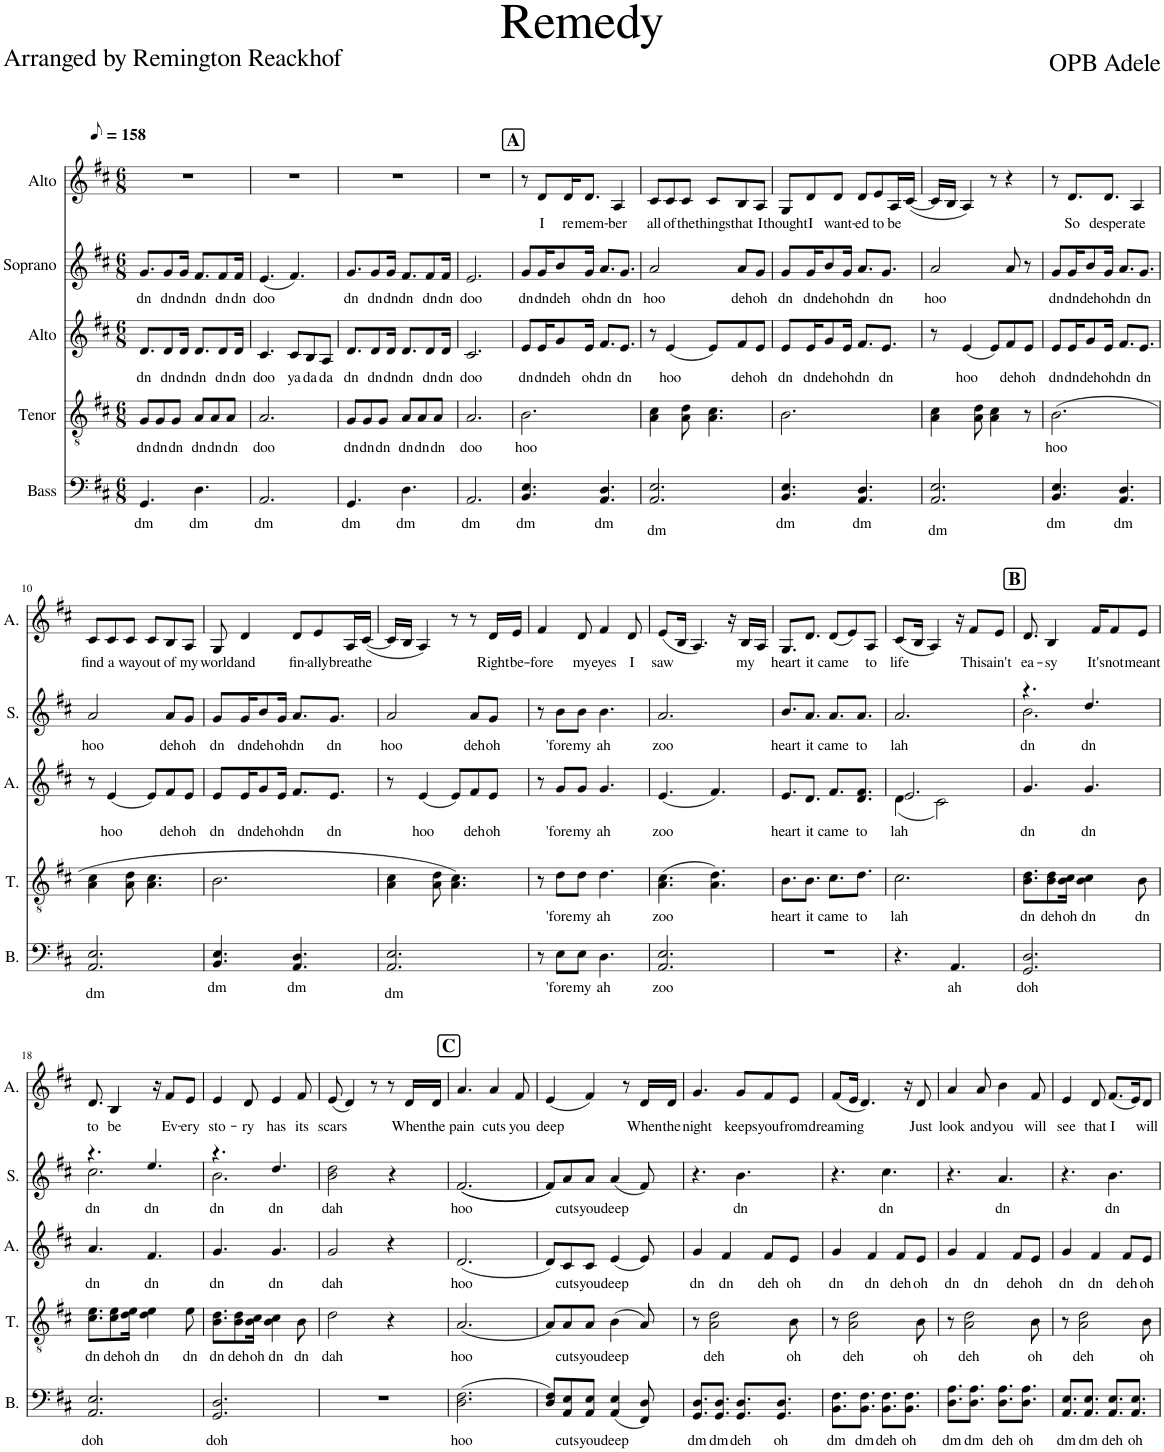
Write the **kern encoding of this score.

**kern	**text	**kern	**text	**kern	**text	**kern	**text	**kern	**text
*part5	*part5	*part4	*part4	*part3	*part3	*part2	*part2	*part1	*part1
*staff5	*staff5	*staff4	*staff4	*staff3	*staff3	*staff2	*staff2	*staff1	*staff1
*I"Bass	*	*I"Tenor	*	*I"Alto	*	*I"Soprano	*	*I"Alto	*
*I'B.	*	*I'T.	*	*I'A.	*	*I'S.	*	*I'A.	*
*clefF4	*	*clefGv2	*	*clefG2	*	*clefG2	*	*clefG2	*
*k[f#c#]	*	*k[f#c#]	*	*k[f#c#]	*	*k[f#c#]	*	*k[f#c#]	*
*M6/8	*	*M6/8	*	*M6/8	*	*M6/8	*	*M6/8	*
*MM79	*	*MM79	*	*MM79	*	*MM79	*	*MM79	*
=1	=1	=1	=1	=1	=1	=1	=1	=1	=1
!	!LO:LY:b	!	!LO:LY:b	!	!LO:LY:b	!	!LO:LY:b	!	!
4.GG/	dm	8G/L	dn	8.d/L	dn	8.g/L	dn	2.r	.
!	!	!	!LO:LY:b	!	!	!	!	!	!
.	.	8G/	dn	.	.	.	.	.	.
!	!	!	!	!	!LO:LY:b	!	!LO:LY:b	!	!
.	.	.	.	8d/	dn	8g/	dn	.	.
!	!	!	!LO:LY:b	!	!	!	!	!	!
.	.	8G/J	dn	.	.	.	.	.	.
!	!	!	!	!	!LO:LY:b	!	!LO:LY:b	!	!
.	.	.	.	16d/Jk	dn	16g/Jk	dn	.	.
!	!LO:LY:b	!	!LO:LY:b	!	!LO:LY:b	!	!LO:LY:b	!	!
4.D\	dm	8A/L	dn	8.d/L	dn	8.f#/L	dn	.	.
!	!	!	!LO:LY:b	!	!	!	!	!	!
.	.	8A/	dn	.	.	.	.	.	.
!	!	!	!	!	!LO:LY:b	!	!LO:LY:b	!	!
.	.	.	.	8d/	dn	8f#/	dn	.	.
!	!	!	!LO:LY:b	!	!	!	!	!	!
.	.	8A/J	dn	.	.	.	.	.	.
!	!	!	!	!	!LO:LY:b	!	!LO:LY:b	!	!
.	.	.	.	16d/Jk	dn	16f#/Jk	dn	.	.
=2	=2	=2	=2	=2	=2	=2	=2	=2	=2
!	!LO:LY:b	!	!LO:LY:b	!	!LO:LY:b	!	!LO:LY:b	!	!
2.AA/	dm	2.A/	doo	4.c#/	doo	(4.e/	doo	2.r	.
!	!	!	!	!	!LO:LY:b	!	!	!	!
.	.	.	.	8c#/L	ya	4.f#/)	.	.	.
!	!	!	!	!	!LO:LY:b	!	!	!	!
.	.	.	.	8B/	da	.	.	.	.
!	!	!	!	!	!LO:LY:b	!	!	!	!
.	.	.	.	8A/J	da	.	.	.	.
=3	=3	=3	=3	=3	=3	=3	=3	=3	=3
!	!LO:LY:b	!	!LO:LY:b	!	!LO:LY:b	!	!LO:LY:b	!	!
4.GG/	dm	8G/L	dn	8.d/L	dn	8.g/L	dn	2.r	.
!	!	!	!LO:LY:b	!	!	!	!	!	!
.	.	8G/	dn	.	.	.	.	.	.
!	!	!	!	!	!LO:LY:b	!	!LO:LY:b	!	!
.	.	.	.	8d/	dn	8g/	dn	.	.
!	!	!	!LO:LY:b	!	!	!	!	!	!
.	.	8G/J	dn	.	.	.	.	.	.
!	!	!	!	!	!LO:LY:b	!	!LO:LY:b	!	!
.	.	.	.	16d/Jk	dn	16g/Jk	dn	.	.
!	!LO:LY:b	!	!LO:LY:b	!	!LO:LY:b	!	!LO:LY:b	!	!
4.D\	dm	8A/L	dn	8.d/L	dn	8.f#/L	dn	.	.
!	!	!	!LO:LY:b	!	!	!	!	!	!
.	.	8A/	dn	.	.	.	.	.	.
!	!	!	!	!	!LO:LY:b	!	!LO:LY:b	!	!
.	.	.	.	8d/	dn	8f#/	dn	.	.
!	!	!	!LO:LY:b	!	!	!	!	!	!
.	.	8A/J	dn	.	.	.	.	.	.
!	!	!	!	!	!LO:LY:b	!	!LO:LY:b	!	!
.	.	.	.	16d/Jk	dn	16f#/Jk	dn	.	.
=4	=4	=4	=4	=4	=4	=4	=4	=4	=4
!	!LO:LY:b	!	!LO:LY:b	!	!LO:LY:b	!	!LO:LY:b	!	!
2.AA/	dm	2.A/	doo	2.c#/	doo	2.e/	doo	2.r	.
!!LO:REH:place=s1:a:B:cj:fs=14:t=A
=5	=5	=5	=5	=5	=5	=5	=5	=5	=5
!	!LO:LY:b	!	!LO:LY:b	!	!LO:LY:b	!	!LO:LY:b	!	!
4.BB/ 4.E/	dm	2.B\	hoo	8e/L	dn	8g/L	dn	8r	.
!	!	!	!	!	!LO:LY:b	!	!LO:LY:b	!	!LO:LY:b
.	.	.	.	16e/K	dn	16g/K	dn	8d/L	I
!	!	!	!	!	!LO:LY:b	!	!LO:LY:b	!	!
.	.	.	.	8g/	deh	8b/	deh	.	.
!	!	!	!	!	!	!	!	!	!LO:LY:b
.	.	.	.	.	.	.	.	16d/K	re
!	!	!	!	!	!LO:LY:b	!	!LO:LY:b	!	!LO:LY:b
.	.	.	.	16e/Jk	oh	16g/Jk	oh	8.d/J	mem-
!	!LO:LY:b	!	!	!	!LO:LY:b	!	!LO:LY:b	!	!
4.AA/ 4.D/	dm	.	.	8.f#/L	dn	8.a/L	dn	.	.
!	!	!	!	!	!	!	!	!	!LO:LY:b
.	.	.	.	.	.	.	.	4A/	-ber
!	!	!	!	!	!LO:LY:b	!	!LO:LY:b	!	!
.	.	.	.	8.e/J	dn	8.g/J	dn	.	.
=6	=6	=6	=6	=6	=6	=6	=6	=6	=6
!	!LO:LY:b	!	!	!	!	!	!LO:LY:b	!	!LO:LY:b
2.AA/ 2.E/	dm	4A\ 4c#\	.	8r	.	2a/	hoo	8c#/L	all
!	!	!	!	!	!LO:LY:b	!	!	!	!LO:LY:b
.	.	.	.	(4e/	hoo	.	.	8c#/	of
!	!	!	!	!	!	!	!	!	!LO:LY:b
.	.	8A\ 8d\	.	.	.	.	.	8c#/J	the
!	!	!	!	!	!	!	!	!	!LO:LY:b
.	.	4.A\ 4.c#\	.	8e/L)	.	.	.	8c#/L	things
!	!	!	!	!	!LO:LY:b	!	!LO:LY:b	!	!LO:LY:b
.	.	.	.	8f#/	deh	8a/L	deh	8B/	that
!	!	!	!	!	!LO:LY:b	!	!LO:LY:b	!	!LO:LY:b
.	.	.	.	8e/J	oh	8g/J	oh	8A/J	I
=7	=7	=7	=7	=7	=7	=7	=7	=7	=7
!	!LO:LY:b	!	!	!	!LO:LY:b	!	!LO:LY:b	!	!LO:LY:b
4.BB/ 4.E/	dm	2.B\	.	8e/L	dn	8g/L	dn	8G/L	thought
!	!	!	!	!	!LO:LY:b	!	!LO:LY:b	!	!LO:LY:b
.	.	.	.	16e/K	dn	16g/K	dn	8d/	I
!	!	!	!	!	!LO:LY:b	!	!LO:LY:b	!	!
.	.	.	.	8g/	deh	8b/	deh	.	.
!	!	!	!	!	!	!	!	!	!LO:LY:b
.	.	.	.	.	.	.	.	8d/J	want-
!	!	!	!	!	!LO:LY:b	!	!LO:LY:b	!	!
.	.	.	.	16e/Jk	oh	16g/Jk	oh	.	.
!	!LO:LY:b	!	!	!	!LO:LY:b	!	!LO:LY:b	!	!LO:LY:b
4.AA/ 4.D/	dm	.	.	8.f#/L	dn	8.a/L	dn	8d/L	-ed
!	!	!	!	!	!	!	!	!	!LO:LY:b
.	.	.	.	.	.	.	.	8e/	to
!	!	!	!	!	!LO:LY:b	!	!LO:LY:b	!	!
.	.	.	.	8.e/J	dn	8.g/J	dn	.	.
!	!	!	!	!	!	!	!	!	!LO:LY:b
.	.	.	.	.	.	.	.	16A/L	be
.	.	.	.	.	.	.	.	([16c#/JJ	.
=8	=8	=8	=8	=8	=8	=8	=8	=8	=8
!	!LO:LY:b	!	!	!	!	!	!LO:LY:b	!	!
2.AA/ 2.E/	dm	4A\ 4c#\	.	8r	.	2a/	hoo	16c#/LL]	.
.	.	.	.	.	.	.	.	16B/JJ	.
!	!	!	!	!	!LO:LY:b	!	!	!	!
.	.	.	.	(4e/	hoo	.	.	4A/)	.
.	.	8A\ 8d\	.	.	.	.	.	.	.
.	.	4A\ 4c#\	.	8e/L)	.	.	.	8r	.
!	!	!	!	!	!LO:LY:b	!	!	!	!
.	.	.	.	8f#/	deh	8a/	.	4r	.
!	!	!	!	!	!LO:LY:b	!	!	!	!
.	.	8r	.	8e/J	oh	8r	.	.	.
=9	=9	=9	=9	=9	=9	=9	=9	=9	=9
!	!LO:LY:b	!	!LO:LY:b	!	!LO:LY:b	!	!LO:LY:b	!	!
4.BB/ 4.E/	dm	(2.B\	hoo	8e/L	dn	8g/L	dn	8r	.
!	!	!	!	!	!LO:LY:b	!	!LO:LY:b	!	!LO:LY:b
.	.	.	.	16e/K	dn	16g/K	dn	8.d/L	So
!	!	!	!	!	!LO:LY:b	!	!LO:LY:b	!	!
.	.	.	.	8g/	deh	8b/	deh	.	.
!	!	!	!	!	!LO:LY:b	!	!LO:LY:b	!	!LO:LY:b
.	.	.	.	16e/Jk	oh	16g/Jk	oh	8.d/J	desper
!	!LO:LY:b	!	!	!	!LO:LY:b	!	!LO:LY:b	!	!
4.AA/ 4.D/	dm	.	.	8.f#/L	dn	8.a/L	dn	.	.
!	!	!	!	!	!	!	!	!	!LO:LY:b
.	.	.	.	.	.	.	.	4A/	ate
!	!	!	!	!	!LO:LY:b	!	!LO:LY:b	!	!
.	.	.	.	8.e/J	dn	8.g/J	dn	.	.
!!LO:LB:g=z
=10	=10	=10	=10	=10	=10	=10	=10	=10	=10
!	!LO:LY:b	!	!	!	!	!	!LO:LY:b	!	!LO:LY:b
2.AA/ 2.E/	dm	4A\ 4c#\	.	8r	.	2a/	hoo	8c#/L	find
!	!	!	!	!	!LO:LY:b	!	!	!	!LO:LY:b
.	.	.	.	(4e/	hoo	.	.	8c#/	a
!	!	!	!	!	!	!	!	!	!LO:LY:b
.	.	8A\ 8d\	.	.	.	.	.	8c#/J	way
!	!	!	!	!	!	!	!	!	!LO:LY:b
.	.	4.A\ 4.c#\	.	8e/L)	.	.	.	8c#/L	out
!	!	!	!	!	!LO:LY:b	!	!LO:LY:b	!	!LO:LY:b
.	.	.	.	8f#/	deh	8a/L	deh	8B/	of
!	!	!	!	!	!LO:LY:b	!	!LO:LY:b	!	!LO:LY:b
.	.	.	.	8e/J	oh	8g/J	oh	8A/J	my
=11	=11	=11	=11	=11	=11	=11	=11	=11	=11
!	!LO:LY:b	!	!	!	!LO:LY:b	!	!LO:LY:b	!	!LO:LY:b
4.BB/ 4.E/	dm	2.B\	.	8e/L	dn	8g/L	dn	8G/	world
!	!	!	!	!	!LO:LY:b	!	!LO:LY:b	!	!LO:LY:b
.	.	.	.	16e/K	dn	16g/K	dn	4d/	and
!	!	!	!	!	!LO:LY:b	!	!LO:LY:b	!	!
.	.	.	.	8g/	deh	8b/	deh	.	.
!	!	!	!	!	!LO:LY:b	!	!LO:LY:b	!	!
.	.	.	.	16e/Jk	oh	16g/Jk	oh	.	.
!	!LO:LY:b	!	!	!	!LO:LY:b	!	!LO:LY:b	!	!LO:LY:b
4.AA/ 4.D/	dm	.	.	8.f#/L	dn	8.a/L	dn	8d/L	fin-
!	!	!	!	!	!	!	!	!	!LO:LY:b
.	.	.	.	.	.	.	.	8e/	-ally
!	!	!	!	!	!LO:LY:b	!	!LO:LY:b	!	!
.	.	.	.	8.e/J	dn	8.g/J	dn	.	.
!	!	!	!	!	!	!	!	!	!LO:LY:b
.	.	.	.	.	.	.	.	16A/L	breathe
.	.	.	.	.	.	.	.	([16c#/JJ	.
=12	=12	=12	=12	=12	=12	=12	=12	=12	=12
!	!LO:LY:b	!	!	!	!	!	!LO:LY:b	!	!
2.AA/ 2.E/	dm	4A\ 4c#\	.	8r	.	2a/	hoo	16c#/LL]	.
.	.	.	.	.	.	.	.	16B/JJ	.
!	!	!	!	!	!LO:LY:b	!	!	!	!
.	.	.	.	(4e/	hoo	.	.	4A/)	.
.	.	8A\ 8d\	.	.	.	.	.	.	.
.	.	4.A\ 4.c#\)	.	8e/L)	.	.	.	8r	.
!	!	!	!	!	!LO:LY:b	!	!LO:LY:b	!	!
.	.	.	.	8f#/	deh	8a/L	deh	8r	.
!	!	!	!	!	!LO:LY:b	!	!LO:LY:b	!	!LO:LY:b
.	.	.	.	8e/J	oh	8g/J	oh	16d/LL	Right
!	!	!	!	!	!	!	!	!	!LO:LY:b
.	.	.	.	.	.	.	.	16e/JJ	be-
=13	=13	=13	=13	=13	=13	=13	=13	=13	=13
!	!	!	!	!	!	!	!	!	!LO:LY:b
8r	.	8r	.	8r	.	8r	.	4f#/	-fore
!	!LO:LY:b	!	!LO:LY:b	!	!LO:LY:b	!	!LO:LY:b	!	!
8E\L	'fore	8d\L	'fore	8g/L	'fore	8b\L	'fore	.	.
!	!LO:LY:b	!	!LO:LY:b	!	!LO:LY:b	!	!LO:LY:b	!	!LO:LY:b
8E\J	my	8d\J	my	8g/J	my	8b\J	my	8d/	my
!	!LO:LY:b	!	!LO:LY:b	!	!LO:LY:b	!	!LO:LY:b	!	!LO:LY:b
4.D\	ah	4.d\	ah	4.g/	ah	4.b\	ah	4f#/	eyes
!	!	!	!	!	!	!	!	!	!LO:LY:b
.	.	.	.	.	.	.	.	8d/	I
=14	=14	=14	=14	=14	=14	=14	=14	=14	=14
!	!LO:LY:b	!	!LO:LY:b	!	!LO:LY:b	!	!LO:LY:b	!	!LO:LY:b
2.AA/ 2.E/	zoo	(4.A\ 4.c#\	zoo	(4.e/	zoo	2.a/	zoo	(8e/L	saw
.	.	.	.	.	.	.	.	16B/Jk	.
.	.	.	.	.	.	.	.	4.A/)	.
.	.	4.A\ 4.d\)	.	4.f#/)	.	.	.	.	.
.	.	.	.	.	.	.	.	16r	.
!	!	!	!	!	!	!	!	!	!LO:LY:b
.	.	.	.	.	.	.	.	16B/LL	my
.	.	.	.	.	.	.	.	16A/JJ	.
=15	=15	=15	=15	=15	=15	=15	=15	=15	=15
!	!	!	!LO:LY:b	!	!LO:LY:b	!	!LO:LY:b	!	!LO:LY:b
2.r	.	8.B\L	heart	8.e/L	heart	8.b/L	heart	8.G/L	heart
!	!	!	!LO:LY:b	!	!LO:LY:b	!	!LO:LY:b	!	!LO:LY:b
.	.	8.B\J	it	8.d/J	it	8.a/J	it	8.d/J	it
!	!	!	!LO:LY:b	!	!LO:LY:b	!	!LO:LY:b	!	!LO:LY:b
.	.	8.c#\L	came	8.f#/L	came	8.a/L	came	(8d/L	came
.	.	.	.	.	.	.	.	8e/)	.
!	!	!	!LO:LY:b	!	!LO:LY:b	!	!LO:LY:b	!	!
.	.	8.d\J	to	8.d/ 8.f#/J	to	8.a/J	to	.	.
!	!	!	!	!	!	!	!	!	!LO:LY:b
.	.	.	.	.	.	.	.	8A/J	to
=16	=16	=16	=16	=16	=16	=16	=16	=16	=16
!	!	!	!LO:LY:b	!	!LO:LY:b	!	!LO:LY:b	!	!LO:LY:b
*	*	*	*	*^	*	*	*	*	*
4.r	.	2.c#\	lah	2.e/	(4d\	lah	2.a/	lah	(8c#/L	life
.	.	.	.	.	.	.	.	.	16B/Jk	.
.	.	.	.	.	.	.	.	.	4A/)	.
.	.	.	.	.	2c#\)	.	.	.	.	.
!	!LO:LY:b	!	!	!	!	!	!	!	!	!
4.AA/	ah	.	.	.	.	.	.	.	.	.
.	.	.	.	.	.	.	.	.	16r	.
!	!	!	!	!	!	!	!	!	!	!LO:LY:b
.	.	.	.	.	.	.	.	.	8f#/L	This
!	!	!	!	!	!	!	!	!	!	!LO:LY:b
.	.	.	.	.	.	.	.	.	8e/J	ain't
*	*	*	*	*v	*v	*	*	*	*	*
!!LO:REH:place=s1:a:B:cj:fs=14:t=B
=17	=17	=17	=17	=17	=17	=17	=17	=17	=17
!	!LO:LY:b	!	!LO:LY:b	!	!LO:LY:b	!	!LO:LY:b	!	!LO:LY:b
*	*	*	*	*	*	*^	*	*	*
2.GG/ 2.D/	doh	8.B\ 8.d\L	dn	4.g/	dn	4.r	2.b\	dn	8.d/	ea-
!	!	!	!LO:LY:b	!	!	!	!	!	!	!LO:LY:b
.	.	8B\ 8d\	deh	.	.	.	.	.	4B/	-sy
!	!	!	!LO:LY:b	!	!	!	!	!	!	!
.	.	16B\ 16c#\Jk	oh	.	.	.	.	.	.	.
!	!	!	!LO:LY:b	!	!LO:LY:b	!	!	!LO:LY:b	!	!
.	.	4B\ 4c#\	dn	4.g/	dn	4.dd/	.	dn	.	.
!	!	!	!	!	!	!	!	!	!	!LO:LY:b
.	.	.	.	.	.	.	.	.	16f#/KL	It's
!	!	!	!	!	!	!	!	!	!	!LO:LY:b
.	.	.	.	.	.	.	.	.	8f#/	not
!	!	!	!LO:LY:b	!	!	!	!	!	!	!LO:LY:b
.	.	8B\	dn	.	.	.	.	.	8e/J	meant
!!LO:LB:g=z
=18	=18	=18	=18	=18	=18	=18	=18	=18	=18	=18
!	!LO:LY:b	!	!LO:LY:b	!	!LO:LY:b	!	!	!LO:LY:b	!	!LO:LY:b
2.AA/ 2.E/	doh	8.c#\ 8.e\L	dn	4.a/	dn	4.r	2.cc#\	dn	8.d/	to
!	!	!	!LO:LY:b	!	!	!	!	!	!	!LO:LY:b
.	.	8c#\ 8e\	deh	.	.	.	.	.	4B/	be
!	!	!	!LO:LY:b	!	!	!	!	!	!	!
.	.	16d\ 16e\Jk	oh	.	.	.	.	.	.	.
!	!	!	!LO:LY:b	!	!LO:LY:b	!	!	!LO:LY:b	!	!
.	.	4d\ 4e\	dn	4.f#/	dn	4.ee/	.	dn	.	.
.	.	.	.	.	.	.	.	.	16r	.
!	!	!	!	!	!	!	!	!	!	!LO:LY:b
.	.	.	.	.	.	.	.	.	8f#/L	Ev-
!	!	!	!LO:LY:b	!	!	!	!	!	!	!LO:LY:b
.	.	8e\	dn	.	.	.	.	.	8e/J	-ery
=19	=19	=19	=19	=19	=19	=19	=19	=19	=19	=19
!	!LO:LY:b	!	!LO:LY:b	!	!LO:LY:b	!	!	!LO:LY:b	!	!LO:LY:b
2.GG/ 2.D/	doh	8.B\ 8.d\L	dn	4.g/	dn	4.r	2.b\	dn	4e/	sto-
!	!	!	!LO:LY:b	!	!	!	!	!	!	!
.	.	8B\ 8d\	deh	.	.	.	.	.	.	.
!	!	!	!	!	!	!	!	!	!	!LO:LY:b
.	.	.	.	.	.	.	.	.	8d/	-ry
!	!	!	!LO:LY:b	!	!	!	!	!	!	!
.	.	16B\ 16c#\Jk	oh	.	.	.	.	.	.	.
!	!	!	!LO:LY:b	!	!LO:LY:b	!	!	!LO:LY:b	!	!LO:LY:b
.	.	4B\ 4c#\	dn	4.g/	dn	4.dd/	.	dn	4e/	has
!	!	!	!LO:LY:b	!	!	!	!	!	!	!LO:LY:b
.	.	8B\	dn	.	.	.	.	.	8f#/	its
*	*	*	*	*	*	*v	*v	*	*	*
=20	=20	=20	=20	=20	=20	=20	=20	=20	=20
!	!	!	!LO:LY:b	!	!LO:LY:b	!	!LO:LY:b	!	!LO:LY:b
2.r	.	2d\	dah	2g/	dah	2b\ 2dd\	dah	(8e/	scars
.	.	.	.	.	.	.	.	4d/)	.
.	.	.	.	.	.	.	.	8r	.
.	.	4r	.	4r	.	4r	.	8r	.
!	!	!	!	!	!	!	!	!	!LO:LY:b
.	.	.	.	.	.	.	.	16d/LL	When
!	!	!	!	!	!	!	!	!	!LO:LY:b
.	.	.	.	.	.	.	.	16d/JJ	the
!!LO:REH:place=s1:a:B:cj:fs=14:t=C
=21	=21	=21	=21	=21	=21	=21	=21	=21	=21
!	!LO:LY:b	!	!LO:LY:b	!	!LO:LY:b	!	!LO:LY:b	!	!LO:LY:b
(2.D\ 2.F#\	hoo	(2.A/	hoo	(2.d/	hoo	((2.f#/	hoo	4.a/	pain
!	!	!	!	!	!	!	!	!	!LO:LY:b
.	.	.	.	.	.	.	.	4a/	cuts
!	!	!	!	!	!	!	!	!	!LO:LY:b
.	.	.	.	.	.	.	.	8f#/	you
=22	=22	=22	=22	=22	=22	=22	=22	=22	=22
!	!	!	!	!	!	!	!	!	!LO:LY:b
8D/ 8F#/L)	.	8A/L)	.	8d/L)	.	8f#/L))	.	(4e/	deep
!	!LO:LY:b	!	!LO:LY:b	!	!LO:LY:b	!	!LO:LY:b	!	!
8AA/ 8E/	cuts	8A/	cuts	8c#/	cuts	8a/	cuts	.	.
!	!LO:LY:b	!	!LO:LY:b	!	!LO:LY:b	!	!LO:LY:b	!	!
8AA/ 8E/J	you	8A/J	you	8c#/J	you	8a/J	you	4f#/)	.
!	!LO:LY:b	!	!LO:LY:b	!	!LO:LY:b	!	!LO:LY:b	!	!
(4AA/ 4E/	deep	(4B\	deep	(4e/	deep	(4a/	deep	.	.
.	.	.	.	.	.	.	.	8r	.
!	!	!	!	!	!	!	!	!	!LO:LY:b
8FF#/ 8D/)	.	8A/)	.	8e/)	.	8f#/)	.	16d/LL	When
!	!	!	!	!	!	!	!	!	!LO:LY:b
.	.	.	.	.	.	.	.	16d/JJ	the
=23	=23	=23	=23	=23	=23	=23	=23	=23	=23
!	!LO:LY:b	!	!	!	!LO:LY:b	!	!	!	!LO:LY:b
8.GG/ 8.D/L	dm	8r	.	4g/	dn	4.r	.	4.g/	night
!	!	!	!LO:LY:b	!	!	!	!	!	!
.	.	2A\ 2d\	deh	.	.	.	.	.	.
!	!LO:LY:b	!	!	!	!	!	!	!	!
8.GG/ 8.D/J	dm	.	.	.	.	.	.	.	.
!	!	!	!	!	!LO:LY:b	!	!	!	!
.	.	.	.	4f#/	dn	.	.	.	.
!	!LO:LY:b	!	!	!	!	!	!LO:LY:b	!	!LO:LY:b
8.GG/ 8.D/L	deh	.	.	.	.	4.b\	dn	8g/L	keeps
!	!	!	!	!	!LO:LY:b	!	!	!	!LO:LY:b
.	.	.	.	8f#/L	deh	.	.	8f#/	you
!	!LO:LY:b	!	!	!	!	!	!	!	!
8.GG/ 8.D/J	oh	.	.	.	.	.	.	.	.
!	!	!	!LO:LY:b	!	!LO:LY:b	!	!	!	!LO:LY:b
.	.	8B\	oh	8e/J	oh	.	.	8e/J	from
=24	=24	=24	=24	=24	=24	=24	=24	=24	=24
!	!LO:LY:b	!	!	!	!LO:LY:b	!	!	!	!LO:LY:b
8.BB\ 8.F#\L	dm	8r	.	4g/	dn	4.r	.	(8f#/L	dreaming
!	!	!	!LO:LY:b	!	!	!	!	!	!
.	.	2A\ 2d\	deh	.	.	.	.	16e/Jk	.
!	!LO:LY:b	!	!	!	!	!	!	!	!
8.BB\ 8.F#\J	dm	.	.	.	.	.	.	4.d/)	.
!	!	!	!	!	!LO:LY:b	!	!	!	!
.	.	.	.	4f#/	dn	.	.	.	.
!	!LO:LY:b	!	!	!	!	!	!LO:LY:b	!	!
8.BB\ 8.F#\L	deh	.	.	.	.	4.cc#\	dn	.	.
!	!	!	!	!	!LO:LY:b	!	!	!	!
.	.	.	.	8f#/L	deh	.	.	.	.
!	!LO:LY:b	!	!	!	!	!	!	!	!
8.BB\ 8.F#\J	oh	.	.	.	.	.	.	16r	.
!	!	!	!LO:LY:b	!	!LO:LY:b	!	!	!	!LO:LY:b
.	.	8B\	oh	8e/J	oh	.	.	8d/	Just
=25	=25	=25	=25	=25	=25	=25	=25	=25	=25
!	!LO:LY:b	!	!	!	!LO:LY:b	!	!	!	!LO:LY:b
8.D\ 8.A\L	dm	8r	.	4g/	dn	4.r	.	4a/	look
!	!	!	!LO:LY:b	!	!	!	!	!	!
.	.	2A\ 2d\	deh	.	.	.	.	.	.
!	!LO:LY:b	!	!	!	!	!	!	!	!
8.D\ 8.A\J	dm	.	.	.	.	.	.	.	.
!	!	!	!	!	!LO:LY:b	!	!	!	!LO:LY:b
.	.	.	.	4f#/	dn	.	.	8a/	and
!	!LO:LY:b	!	!	!	!	!	!LO:LY:b	!	!LO:LY:b
8.D\ 8.A\L	deh	.	.	.	.	4.a/	dn	4b\	you
!	!	!	!	!	!LO:LY:b	!	!	!	!
.	.	.	.	8f#/L	deh	.	.	.	.
!	!LO:LY:b	!	!	!	!	!	!	!	!
8.D\ 8.A\J	oh	.	.	.	.	.	.	.	.
!	!	!	!LO:LY:b	!	!LO:LY:b	!	!	!	!LO:LY:b
.	.	8B\	oh	8e/J	oh	.	.	8f#/	will
=26	=26	=26	=26	=26	=26	=26	=26	=26	=26
!	!LO:LY:b	!	!	!	!LO:LY:b	!	!	!	!LO:LY:b
8.AA/ 8.E/L	dm	8r	.	4g/	dn	4.r	.	4e/	see
!	!	!	!LO:LY:b	!	!	!	!	!	!
.	.	2A\ 2d\	deh	.	.	.	.	.	.
!	!LO:LY:b	!	!	!	!	!	!	!	!
8.AA/ 8.E/J	dm	.	.	.	.	.	.	.	.
!	!	!	!	!	!LO:LY:b	!	!	!	!LO:LY:b
.	.	.	.	4f#/	dn	.	.	8d/	that
!	!LO:LY:b	!	!	!	!	!	!LO:LY:b	!	!LO:LY:b
8.AA/ 8.E/L	deh	.	.	.	.	4.b\	dn	(8.f#/L	I
!	!	!	!	!	!LO:LY:b	!	!	!	!
.	.	.	.	8f#/L	deh	.	.	.	.
!	!LO:LY:b	!	!	!	!	!	!	!	!
8.AA/ 8.E/J	oh	.	.	.	.	.	.	16e/K)	.
!	!	!	!LO:LY:b	!	!LO:LY:b	!	!	!	!LO:LY:b
.	.	8B\	oh	8e/J	oh	.	.	8d/J	will
=	=	=	=	=	=	=	=	=	=
*-	*-	*-	*-	*-	*-	*-	*-	*-	*-
